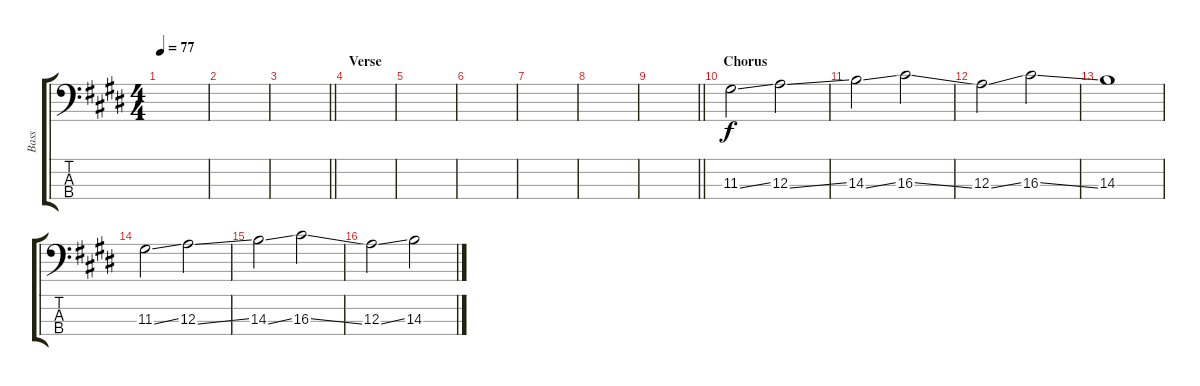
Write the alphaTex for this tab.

\track ("Bass" "Bass") {instrument electricbassfinger}
\staff {score tabs}
\tuning (G2 D2 A1 E1) {hide}
\ts (4 4)
\tempo 77
\clef f4
\ks c#minor
|
|
\barLineRight lightlight
|
\section ("" "Verse")
|
|
|
|
|
\barLineRight lightlight
|
\section ("" "Chorus ")
11.3{ss}.2 12.3{ss}.2 |
14.3{ss}.2 16.3{ss}.2 |
12.3{ss}.2 16.3{ss}.2 |
14.3.1 |
11.3{ss}.2 12.3{ss}.2 |
14.3{ss}.2 16.3{ss}.2 |
12.3{ss}.2 14.3{ss}.2
